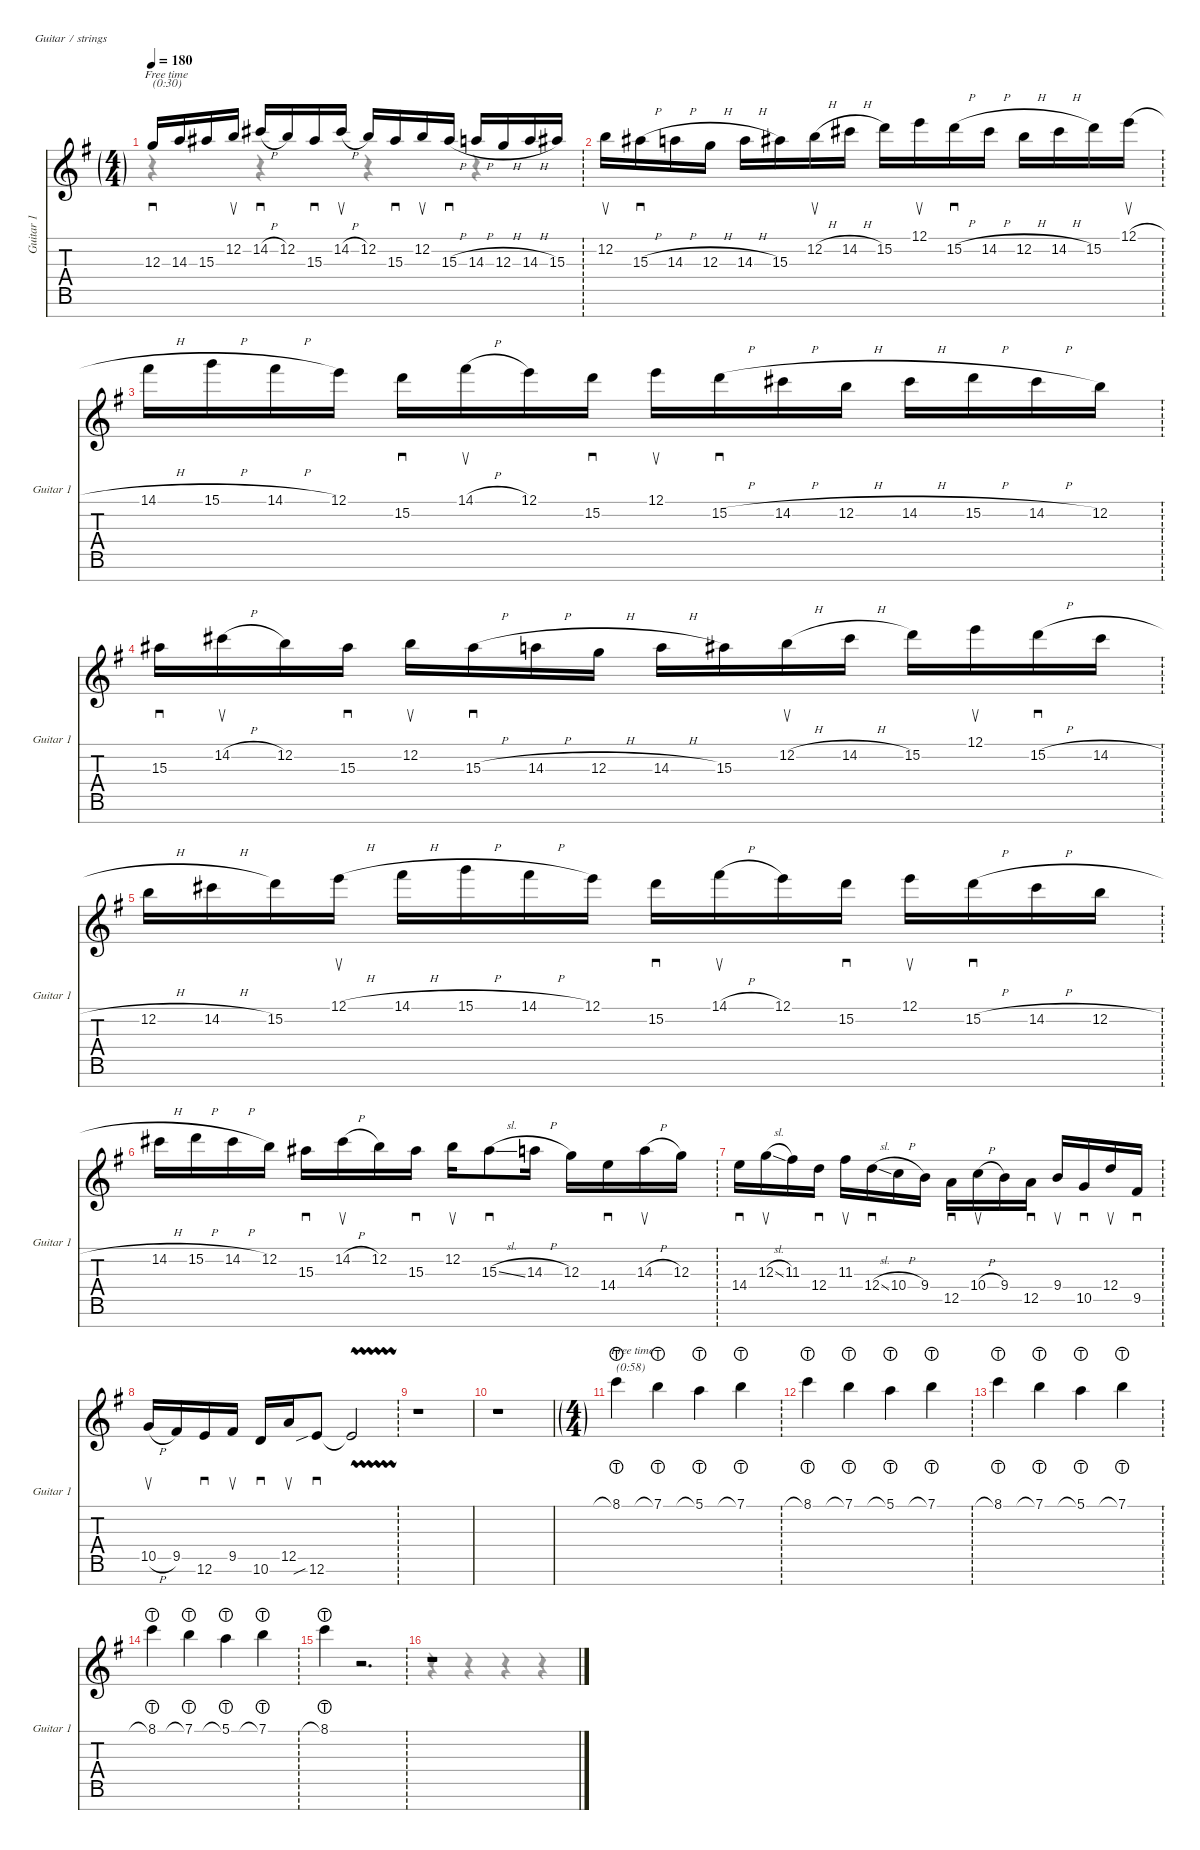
\defaultSystemsLayout 4
\hideDynamics
\bracketExtendMode nobrackets
\singleTrackTrackNamePolicy allsystems
\multiTrackTrackNamePolicy allsystems
\firstSystemTrackNameMode fullname
\otherSystemsTrackNameMode fullname
\otherSystemsTrackNameOrientation horizontal
\track ("Guitar 1" "od.guit.") {defaultSystemsLayout 2 instrument overdrivenguitar}
\staff {score tabs}
\tuning (E4 B3 G3 D3 A2 E2 B1)
\voice
\ts (4 4)
\ft
\tempo 180
\clef g2
\scale
1.05008
\ks g
12.3{acc forcenatural}.16{sd txt "(0:30)" dy mf instrument overdrivenguitar beam Up} 14.3{acc forcenatural}.16{beam Up} 15.3{acc #}.16{beam Up} 12.2{acc forcenatural}.16{su beam Up} 14.2{h acc #}.16{sd beam Up} 12.2{acc forcenatural}.16{beam Up} 15.3{acc #}.16{sd beam Up} 14.2{h acc #}.16{su beam Up} 12.2{acc forcenatural}.16{beam Up} 15.3{acc #}.16{sd beam Up} 12.2{acc forcenatural}.16{su beam Up} 15.3{h acc #}.16{sd beam Up} 14.3{h acc forcenatural}.16{beam Up} 12.3{h acc forcenatural}.16{beam Up} 14.3{h acc forcenatural}.16{beam Up} 15.3{acc #}.16{beam Up} |
\ft
\scale
0.949916 12.2{acc forcenatural}.16{su beam Down} 15.3{h acc #}.16{sd beam Down} 14.3{h acc forcenatural}.16{beam Down} 12.3{h acc forcenatural}.16{beam Down} 14.3{h acc forcenatural}.16{beam Down} 15.3{acc #}.16{beam Down} 12.2{h acc forcenatural}.16{su beam Down} 14.2{h acc #}.16{beam Down} 15.2{acc forcenatural}.16{beam Down} 12.1{acc forcenatural}.16{su beam Down} 15.2{h acc forcenatural}.16{sd beam Down} 14.2{h acc #}.16{beam Down} 12.2{h acc forcenatural}.16{beam Down} 14.2{h acc #}.16{beam Down} 15.2{acc forcenatural}.16{beam Down} 12.1{h acc forcenatural}.16{su beam Down} |
\ft
\scale
1.0458 14.1{h acc #}.16{beam Down} 15.1{h acc forcenatural}.16{beam Down} 14.1{h acc #}.16{beam Down} 12.1{acc forcenatural}.16{beam Down} 15.2{acc forcenatural}.16{sd beam Down} 14.1{h acc #}.16{su beam Down} 12.1{acc forcenatural}.16{beam Down} 15.2{acc forcenatural}.16{sd beam Down} 12.1{acc forcenatural}.16{su beam Down} 15.2{h acc forcenatural}.16{sd beam Down} 14.2{h acc #}.16{beam Down} 12.2{h acc forcenatural}.16{beam Down} 14.2{h acc #}.16{beam Down} 15.2{h acc forcenatural}.16{beam Down} 14.2{h acc #}.16{beam Down} 12.2{acc forcenatural}.16{beam Down} |
\ft
\scale
0.9542 15.3{acc #}.16{sd beam Down} 14.2{h acc #}.16{su beam Down} 12.2{acc forcenatural}.16{beam Down} 15.3{acc #}.16{sd beam Down} 12.2{acc forcenatural}.16{su beam Down} 15.3{h acc #}.16{sd beam Down} 14.3{h acc forcenatural}.16{beam Down} 12.3{h acc forcenatural}.16{beam Down} 14.3{h acc forcenatural}.16{beam Down} 15.3{acc #}.16{beam Down} 12.2{h acc forcenatural}.16{su beam Down} 14.2{h acc #}.16{beam Down} 15.2{acc forcenatural}.16{beam Down} 12.1{acc forcenatural}.16{su beam Down} 15.2{h acc forcenatural}.16{sd beam Down} 14.2{h acc #}.16{beam Down} |
\ft
\scale
1.03916 12.2{h acc forcenatural}.16{beam Down} 14.2{h acc #}.16{beam Down} 15.2{acc forcenatural}.16{beam Down} 12.1{h acc forcenatural}.16{su beam Down} 14.1{h acc #}.16{beam Down} 15.1{h acc forcenatural}.16{beam Down} 14.1{h acc #}.16{beam Down} 12.1{acc forcenatural}.16{beam Down} 15.2{acc forcenatural}.16{sd beam Down} 14.1{h acc #}.16{su beam Down} 12.1{acc forcenatural}.16{beam Down} 15.2{acc forcenatural}.16{sd beam Down} 12.1{acc forcenatural}.16{su beam Down} 15.2{h acc forcenatural}.16{sd beam Down} 14.2{h acc #}.16{beam Down} 12.2{h acc forcenatural}.16{beam Down} |
\ft
\scale
0.960836 14.2{h acc #}.16{beam Down} 15.2{h acc forcenatural}.16{beam Down} 14.2{h acc #}.16{beam Down} 12.2{acc forcenatural}.16{beam Down} 15.3{acc #}.16{sd beam Down} 14.2{h acc #}.16{su beam Down} 12.2{acc forcenatural}.16{beam Down} 15.3{acc #}.16{sd beam Down} 12.2{acc forcenatural}.16{su beam Down} 15.3{sl acc #}.8{sd beam Down} 14.3{h acc forcenatural}.16{beam Down} 12.3{acc forcenatural}.16{beam Down} 14.4{acc forcenatural}.16{sd beam Down} 14.3{h acc forcenatural}.16{su beam Down} 12.3{acc forcenatural}.16{beam Down} |
\ft
\scale
1.03916 14.4{acc forcenatural}.16{sd beam Down} 12.3{sl acc forcenatural}.16{su beam Down} 11.3{acc #}.16{beam Down} 12.4{acc forcenatural}.16{sd beam Down} 11.3{acc #}.16{su beam Down} 12.4{sl acc forcenatural}.16{sd beam Down} 10.4{h acc forcenatural}.16{beam Down} 9.4{acc forcenatural}.16{beam Down} 12.5{acc forcenatural}.16{sd beam Down} 10.4{h acc forcenatural}.16{su beam Down} 9.4{acc forcenatural}.16{beam Down} 12.5{acc forcenatural}.16{sd beam Down} 9.4{acc forcenatural}.16{su beam Up} 10.5{acc forcenatural}.16{sd beam Up} 12.4{acc forcenatural}.16{su beam Up} 9.5{acc #}.16{sd beam Up} |
\ft
\scale
0.960836 10.5{h acc forcenatural}.16{su beam Up} 9.5{acc #}.16{beam Up} 12.6{acc forcenatural}.16{sd beam Up} 9.5{acc #}.16{su beam Up} 10.6{acc forcenatural}.16{sd beam Up} 12.5{acc forcenatural}.16{su beam Up} 12.6{sib acc forcenatural}.8{sd beam Up} 12.6{vw t acc forcenatural}.2{beam Up} |
\scale
1.03253 r.1{beam Down} |
\scale
0.967471 r.1{beam Down} |
\ft
\scale
1.03916 8.1{lht acc forcenatural}.4{txt "(0:58)" beam Down} 7.1{lht acc forcenatural}.4{beam Down} 5.1{lht acc forcenatural}.4{beam Down} 7.1{lht acc forcenatural}.4{beam Down} |
\ft
\scale
0.960836 8.1{lht acc forcenatural}.4{beam Down} 7.1{lht acc forcenatural}.4{beam Down} 5.1{lht acc forcenatural}.4{beam Down} 7.1{lht acc forcenatural}.4{beam Down} |
\ft
\scale
1.03916 8.1{lht acc forcenatural}.4{beam Down} 7.1{lht acc forcenatural}.4{beam Down} 5.1{lht acc forcenatural}.4{beam Down} 7.1{lht acc forcenatural}.4{beam Down} |
\ft
\scale
0.960836 8.1{lht acc forcenatural}.4{beam Down} 7.1{lht acc forcenatural}.4{beam Down} 5.1{lht acc forcenatural}.4{beam Down} 7.1{lht acc forcenatural}.4{beam Down} |
\ft
\scale
1.03916 8.1{lht acc forcenatural}.4{beam Down} r.2{d beam Down} |
\ft
\scale
0.960836 r.1{beam Down}
\voice
\clef g2
\ottava regular
\simile none
\scale
1.05008
\ks g
r.4{dy mf beam Down} r.4{beam Down} r.4{beam Down} r.4{beam Down} |
\scale
0.949916 |
\scale
1.0458 |
\scale
0.9542 |
\scale
1.03916 |
\scale
0.960836 |
\scale
1.03916 |
\scale
0.960836 |
\scale
1.03253 |
\scale
0.967471 |
\scale
1.03916 |
\scale
0.960836 |
\scale
1.03916 |
\scale
0.960836 |
\scale
1.03916 |
\scale
0.960836
\voice
\clef g2
\ottava regular
\simile none
\scale
1.05008
\ks g
r.4{dy mf beam Up} r.4{beam Up} r.4{beam Up} r.4{beam Up} |
\scale
0.949916 |
\scale
1.0458 |
\scale
0.9542 |
\scale
1.03916 |
\scale
0.960836 |
\scale
1.03916 |
\scale
0.960836 |
\scale
1.03253 |
\scale
0.967471 |
\scale
1.03916 |
\scale
0.960836 |
\scale
1.03916 |
\scale
0.960836 |
\scale
1.03916 |
\scale
0.960836
\voice
\clef g2
\ottava regular
\simile none
\scale
1.05008
\ks g
r.4{dy mf beam Down} r.4{beam Down} r.4{beam Down} r.4{beam Down} |
\scale
0.949916 |
\scale
1.0458 |
\scale
0.9542 |
\scale
1.03916 |
\scale
0.960836 |
\scale
1.03916 |
\scale
0.960836 |
\scale
1.03253 |
\scale
0.967471 |
\scale
1.03916 |
\scale
0.960836 |
\scale
1.03916 |
\scale
0.960836 |
\scale
1.03916 |
\scale
0.960836
